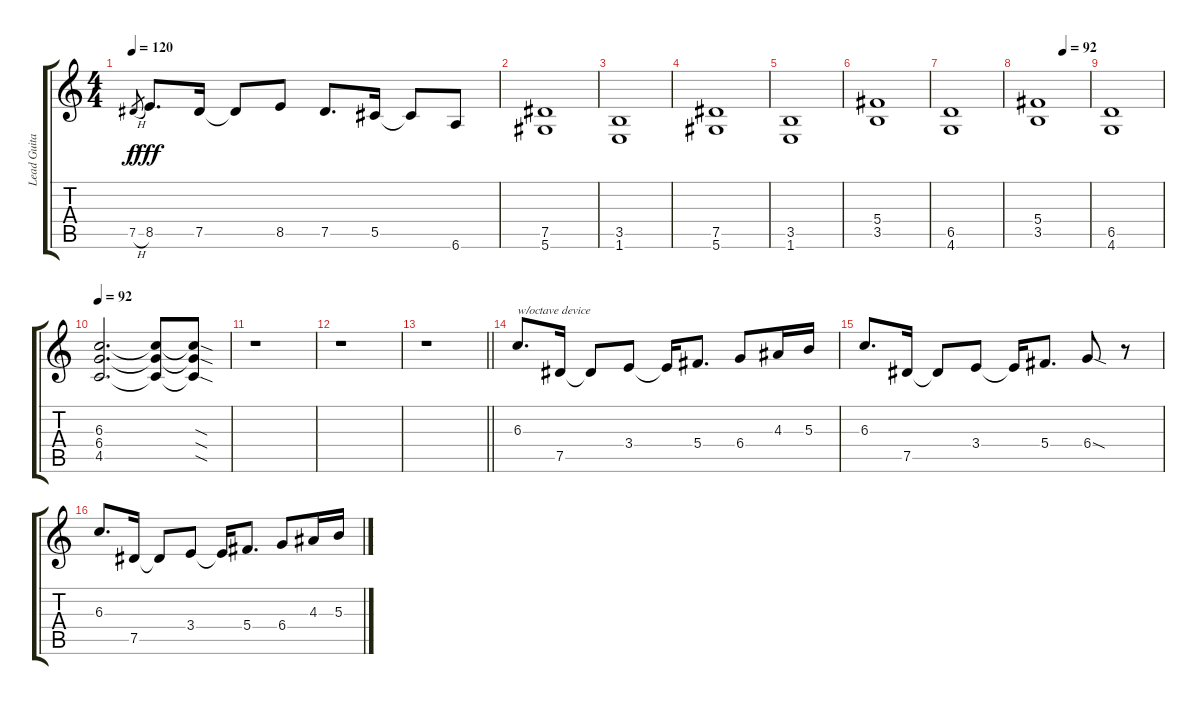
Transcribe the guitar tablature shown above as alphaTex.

\track ("Lead Guitar" "Lead Guita") {instrument distortionguitar}
\staff {score tabs}
\tuning (Eb4 Bb3 Gb3 Db3 Ab2 Eb2) {hide}
\ts (4 4)
\tempo 120
\clef g2
\ks c
7.5{h}.8{gr dy f} 8.5.8{d dy fff} 7.5.16 7.5{t}.8 8.5.8 7.5.8{d} 5.5.16 5.5{t}.8 6.6.8 |
(7.5 5.6).1 |
(3.5 1.6).1 |
(7.5 5.6).1 |
(3.5 1.6).1 |
(5.4 3.5).1 |
(6.5 4.6).1 |
\tempo (92 0.5)
(5.4 3.5).1 |
(6.5 4.6).1 |
\tempo 92
(6.3 6.4 4.5).2{d} (6.3{t} 6.4{t} 4.5{t}).8 (6.3{sod t} 6.4{sod t} 4.5{sod t}).8 |
r.1 |
r.1 |
\barLineRight lightlight
r.1 |
6.3.8{d txt "w/octave device"} 7.5.16 7.5{t}.8 3.4.8 3.4{t}.16 5.4.8{d} 6.4.8 4.3.16 5.3.16 |
6.3.8{d} 7.5.16 7.5{t}.8 3.4.8 3.4{t}.16 5.4.8{d} 6.4{sod}.8 r.8 |
6.3.8{d} 7.5.16 7.5{t}.8 3.4.8 3.4{t}.16 5.4.8{d} 6.4.8 4.3.16 5.3.16
